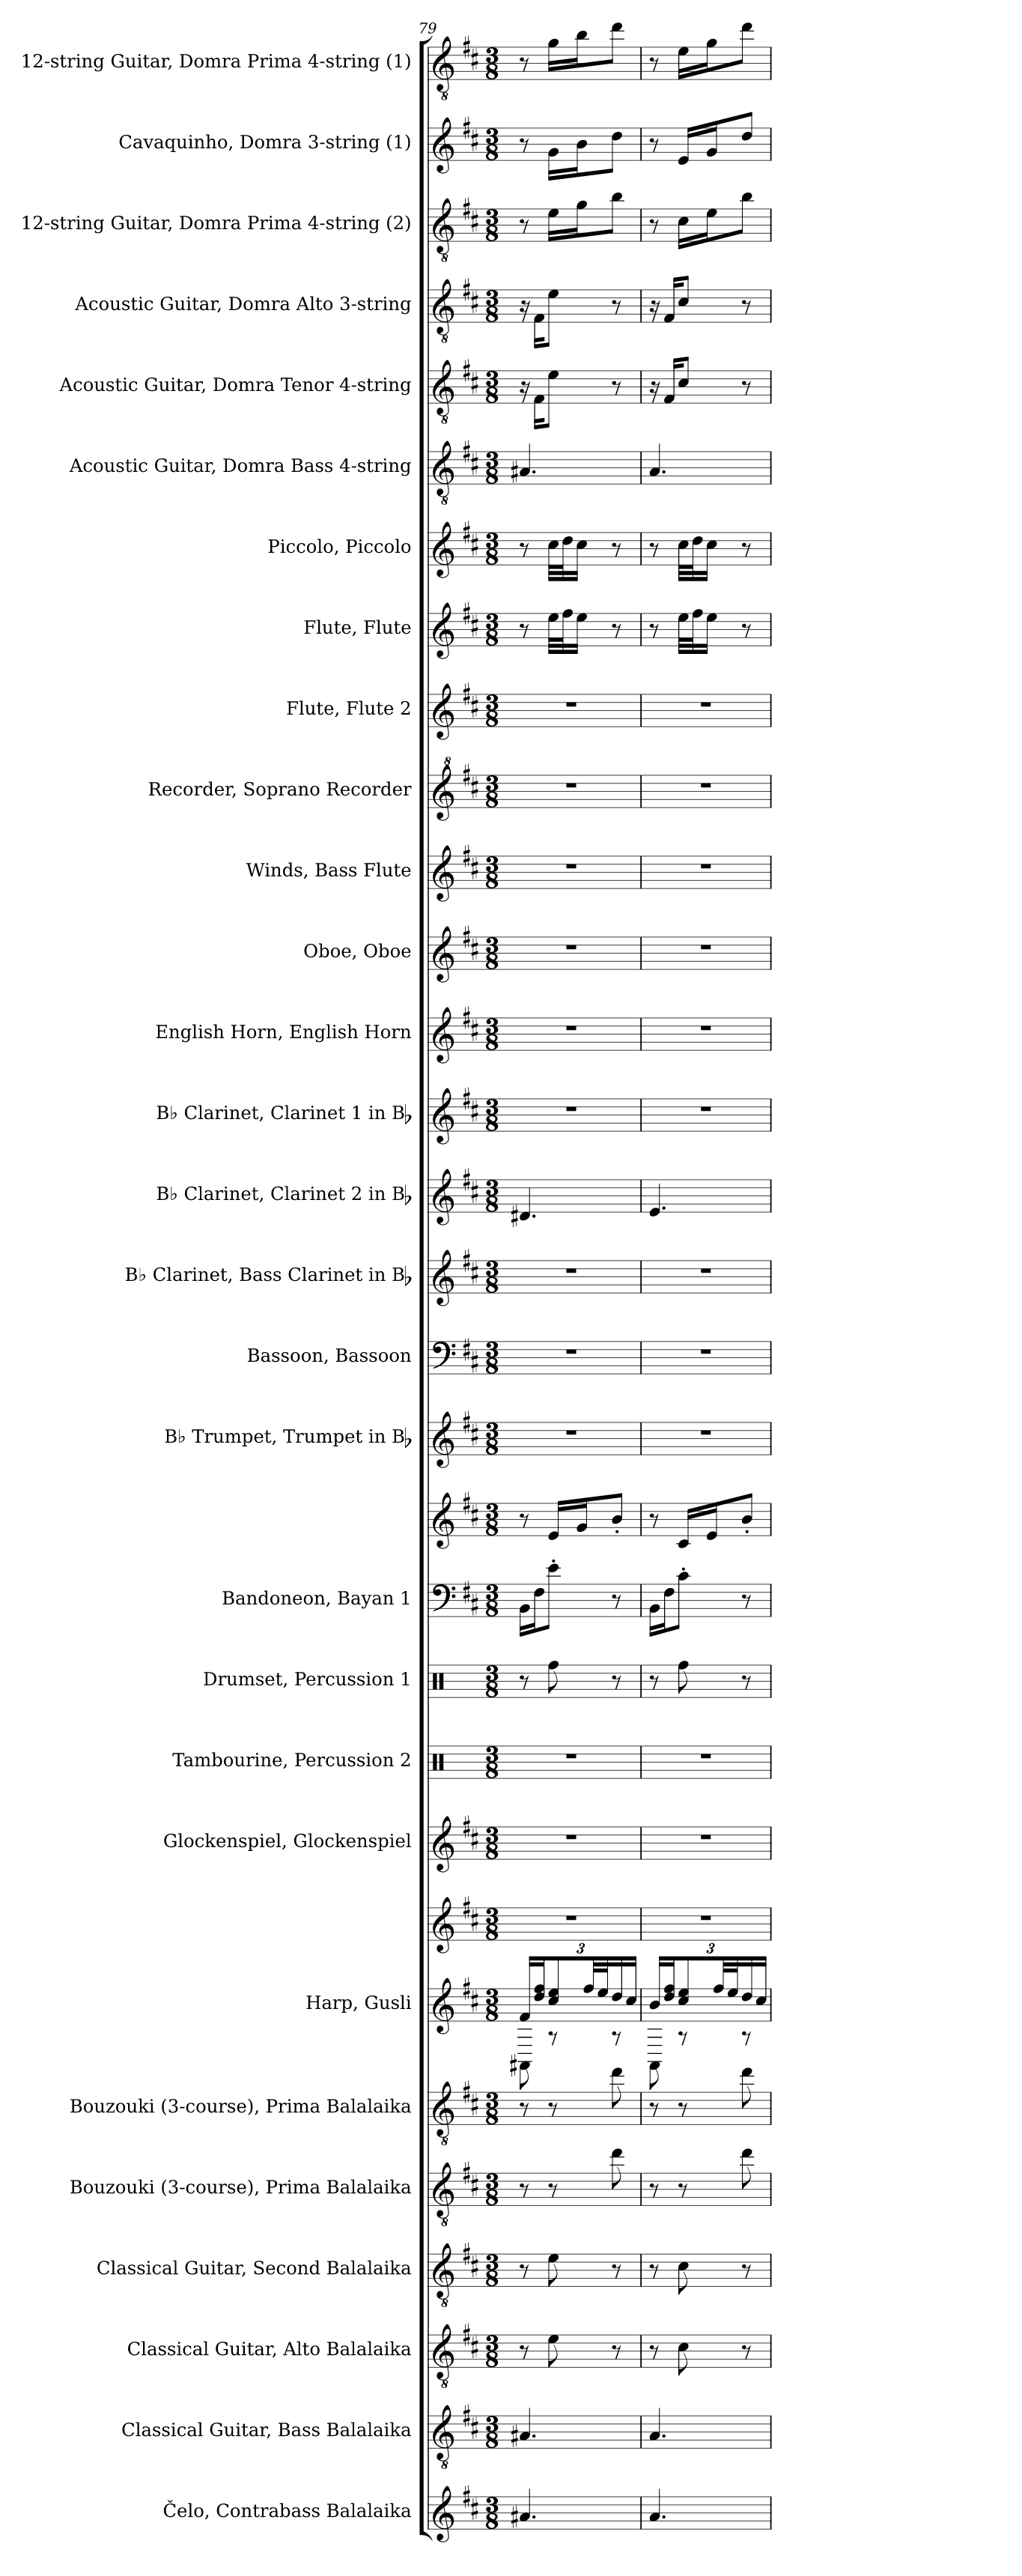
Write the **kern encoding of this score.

**kern	**kern	**kern	**kern	**kern	**kern	**kern	**kern	**kern	**kern	**kern	**kern	**kern	**kern	**kern	**kern	**kern	**kern	**kern	**kern	**kern	**kern	**kern	**kern	**kern	**kern	**kern	**kern	**kern	**kern	**kern
*part29	*part28	*part27	*part26	*part25	*part24	*part23	*part23	*part22	*part21	*part20	*part19	*part19	*part18	*part17	*part16	*part15	*part14	*part13	*part12	*part11	*part10	*part9	*part8	*part7	*part6	*part5	*part4	*part3	*part2	*part1
*staff31	*staff30	*staff29	*staff28	*staff27	*staff26	*staff25	*staff24	*staff23	*staff22	*staff21	*staff20	*staff19	*staff18	*staff17	*staff16	*staff15	*staff14	*staff13	*staff12	*staff11	*staff10	*staff9	*staff8	*staff7	*staff6	*staff5	*staff4	*staff3	*staff2	*staff1
*I"Čelo, Contrabass Balalaika	*I"Classical Guitar, Bass Balalaika	*I"Classical Guitar, Alto Balalaika	*I"Classical Guitar, Second Balalaika	*I"Bouzouki (3-course), Prima Balalaika	*I"Bouzouki (3-course), Prima Balalaika	*I"Harp, Gusli	*	*I"Glockenspiel, Glockenspiel	*I"Tambourine, Percussion 2	*I"Drumset, Percussion 1	*I"Bandoneon, Bayan 1	*	*I"B♭ Trumpet, Trumpet in Bb	*I"Bassoon, Bassoon	*I"B♭ Clarinet, Bass Clarinet in Bb	*I"B♭ Clarinet, Clarinet 2 in Bb	*I"B♭ Clarinet, Clarinet 1 in Bb	*I"English Horn, English Horn	*I"Oboe, Oboe	*I"Winds, Bass Flute	*I"Recorder, Soprano Recorder	*I"Flute, Flute 2	*I"Flute, Flute	*I"Piccolo, Piccolo	*I"Acoustic Guitar, Domra Bass 4-string	*I"Acoustic Guitar, Domra Tenor 4-string	*I"Acoustic Guitar, Domra Alto 3-string	*I"12-string Guitar, Domra Prima 4-string (2)	*I"Cavaquinho, Domra 3-string (1)	*I"12-string Guitar, Domra Prima 4-string (1)
*	*I'Guit.	*I'Guit.	*I'Guit.	*I'Bou.	*I'Bou.	*I'Hrp.	*	*I'Glock.	*I'Tamb.	*I'D. Set	*I'Ban.	*	*I'B♭ Tpt.	*I'Bsn.	*I'B♭ Cl.	*I'B♭ Cl.	*I'B♭ Cl.	*I'E. Hn.	*I'Ob.	*I'Wi.	*I'Rec.	*I'Fl.	*I'Fl.	*I'Picc.	*I'Guit.	*I'Guit.	*I'Guit.	*I'12-str. Guit.	*I'Cava.	*I'12-str. Guit.
*clefG2	*clefGv2	*clefGv2	*clefGv2	*clefGv2	*clefGv2	*clefG2	*clefG2	*clefG2	*clefX	*clefX	*clefF4	*clefG2	*clefG2	*clefF4	*clefG2	*clefG2	*clefG2	*clefG2	*clefG2	*clefG2	*clefG^2	*clefG2	*clefG2	*clefG2	*clefGv2	*clefGv2	*clefGv2	*clefGv2	*clefG2	*clefGv2
*ITrd14c24	*	*	*	*	*	*	*	*ITrd-14c-24	*	*	*	*	*ITrd1c2	*	*ITrd1c2	*ITrd1c2	*ITrd1c2	*ITrd4c7	*	*	*	*	*	*ITrd-7c-12	*	*	*	*	*	*
*k[f#c#]	*k[f#c#]	*k[f#c#]	*k[f#c#]	*k[f#c#]	*k[f#c#]	*k[f#c#]	*k[f#c#]	*k[f#c#]	*k[]	*k[]	*k[f#c#]	*k[f#c#]	*k[]	*k[f#c#]	*k[]	*k[]	*k[]	*k[f#]	*k[f#c#]	*k[f#c#]	*k[f#c#]	*k[f#c#]	*k[f#c#]	*k[f#c#]	*k[f#c#]	*k[f#c#]	*k[f#c#]	*k[f#c#]	*k[f#c#]	*k[f#c#]
*M3/8	*M3/8	*M3/8	*M3/8	*M3/8	*M3/8	*M3/8	*M3/8	*M3/8	*M3/8	*M3/8	*M3/8	*M3/8	*M3/8	*M3/8	*M3/8	*M3/8	*M3/8	*M3/8	*M3/8	*M3/8	*M3/8	*M3/8	*M3/8	*M3/8	*M3/8	*M3/8	*M3/8	*M3/8	*M3/8	*M3/8
=79	=79	=79	=79	=79	=79	=79	=79	=79	=79	=79	=79	=79	=79	=79	=79	=79	=79	=79	=79	=79	=79	=79	=79	=79	=79	=79	=79	=79	=79	=79
*	*	*	*	*	*	*^	*	*	*	*	*	*	*	*	*	*	*	*	*	*	*	*	*	*	*	*	*	*	*	*
4.AA#X/	4.A#X/	8r	8r	8r	8r	16f#/LL	8AA#X\	4.r	4.r	4.r	8r	16BB\LL	8r	4.r	4.r	4.r	4.c#X/	4.r	4.r	4.r	4.r	4.r	4.r	8r	8r	4.A#X/	16r	16r	8r	8r	8r
.	.	.	.	.	.	16dd/ 16ff#/J	.	.	.	.	.	16F#\J	.	.	.	.	.	.	.	.	.	.	.	.	.	.	16F#\KL	16F#\KL	.	.	.
*	*	*	*	*	*	*Xbrackettup	*	*	*	*	*	*	*	*	*	*	*	*	*	*	*	*	*	*	*	*	*	*	*	*	*
.	.	8e\	8e\	8r	8r	12cc#/ 12ee/	8r	.	.	.	8Rff\	8e'\J	16e/LL	.	.	.	.	.	.	.	.	.	.	32ee\LLL	32ccc#\LLL	.	8e\J	8e\J	16e\LL	16g\LL	16g\LL
.	.	.	.	.	.	.	.	.	.	.	.	.	.	.	.	.	.	.	.	.	.	.	.	32ff#\J	32ddd\J	.	.	.	.	.	.
.	.	.	.	.	.	.	.	.	.	.	.	.	16g/J	.	.	.	.	.	.	.	.	.	.	16ee\JJ	16ccc#\JJ	.	.	.	16g\J	16b\J	16b\J
.	.	.	.	.	.	48ff#/LL	.	.	.	.	.	.	.	.	.	.	.	.	.	.	.	.	.	.	.	.	.	.	.	.	.
.	.	.	.	.	.	48ee/J	.	.	.	.	.	.	.	.	.	.	.	.	.	.	.	.	.	.	.	.	.	.	.	.	.
.	.	8r	8r	8dd\	8dd\	16dd/	8r	.	.	.	8r	8r	8b'/J	.	.	.	.	.	.	.	.	.	.	8r	8r	.	8r	8r	8b\J	8dd\J	8dd\J
.	.	.	.	.	.	16cc#/JJ	.	.	.	.	.	.	.	.	.	.	.	.	.	.	.	.	.	.	.	.	.	.	.	.	.
=80	=80	=80	=80	=80	=80	=80	=80	=80	=80	=80	=80	=80	=80	=80	=80	=80	=80	=80	=80	=80	=80	=80	=80	=80	=80	=80	=80	=80	=80	=80	=80
4.AA/	4.A/	8r	8r	8r	8r	16b/LL	8AA\	4.r	4.r	4.r	8r	16BB\LL	8r	4.r	4.r	4.r	4.d/	4.r	4.r	4.r	4.r	4.r	4.r	8r	8r	4.A/	16r	16r	8r	8r	8r
.	.	.	.	.	.	16dd/ 16ff#/J	.	.	.	.	.	16F#\J	.	.	.	.	.	.	.	.	.	.	.	.	.	.	16F#/KL	16F#/KL	.	.	.
.	.	8c#\	8c#\	8r	8r	12cc#/ 12ee/	8r	.	.	.	8Rff\	8c#'\J	16c#/LL	.	.	.	.	.	.	.	.	.	.	32ee\LLL	32ccc#\LLL	.	8c#/J	8c#/J	16c#\LL	16e/LL	16e\LL
.	.	.	.	.	.	.	.	.	.	.	.	.	.	.	.	.	.	.	.	.	.	.	.	32ff#\J	32ddd\J	.	.	.	.	.	.
.	.	.	.	.	.	.	.	.	.	.	.	.	16e/J	.	.	.	.	.	.	.	.	.	.	16ee\JJ	16ccc#\JJ	.	.	.	16e\J	16g/J	16g\J
.	.	.	.	.	.	48ff#/LL	.	.	.	.	.	.	.	.	.	.	.	.	.	.	.	.	.	.	.	.	.	.	.	.	.
.	.	.	.	.	.	48ee/J	.	.	.	.	.	.	.	.	.	.	.	.	.	.	.	.	.	.	.	.	.	.	.	.	.
.	.	8r	8r	8dd\	8dd\	16dd/	8r	.	.	.	8r	8r	8b'/J	.	.	.	.	.	.	.	.	.	.	8r	8r	.	8r	8r	8b\J	8dd/J	8dd\J
.	.	.	.	.	.	16cc#/JJ	.	.	.	.	.	.	.	.	.	.	.	.	.	.	.	.	.	.	.	.	.	.	.	.	.
*	*	*	*	*	*	*v	*v	*	*	*	*	*	*	*	*	*	*	*	*	*	*	*	*	*	*	*	*	*	*	*	*
=	=	=	=	=	=	=	=	=	=	=	=	=	=	=	=	=	=	=	=	=	=	=	=	=	=	=	=	=	=	=
*-	*-	*-	*-	*-	*-	*-	*-	*-	*-	*-	*-	*-	*-	*-	*-	*-	*-	*-	*-	*-	*-	*-	*-	*-	*-	*-	*-	*-	*-	*-
